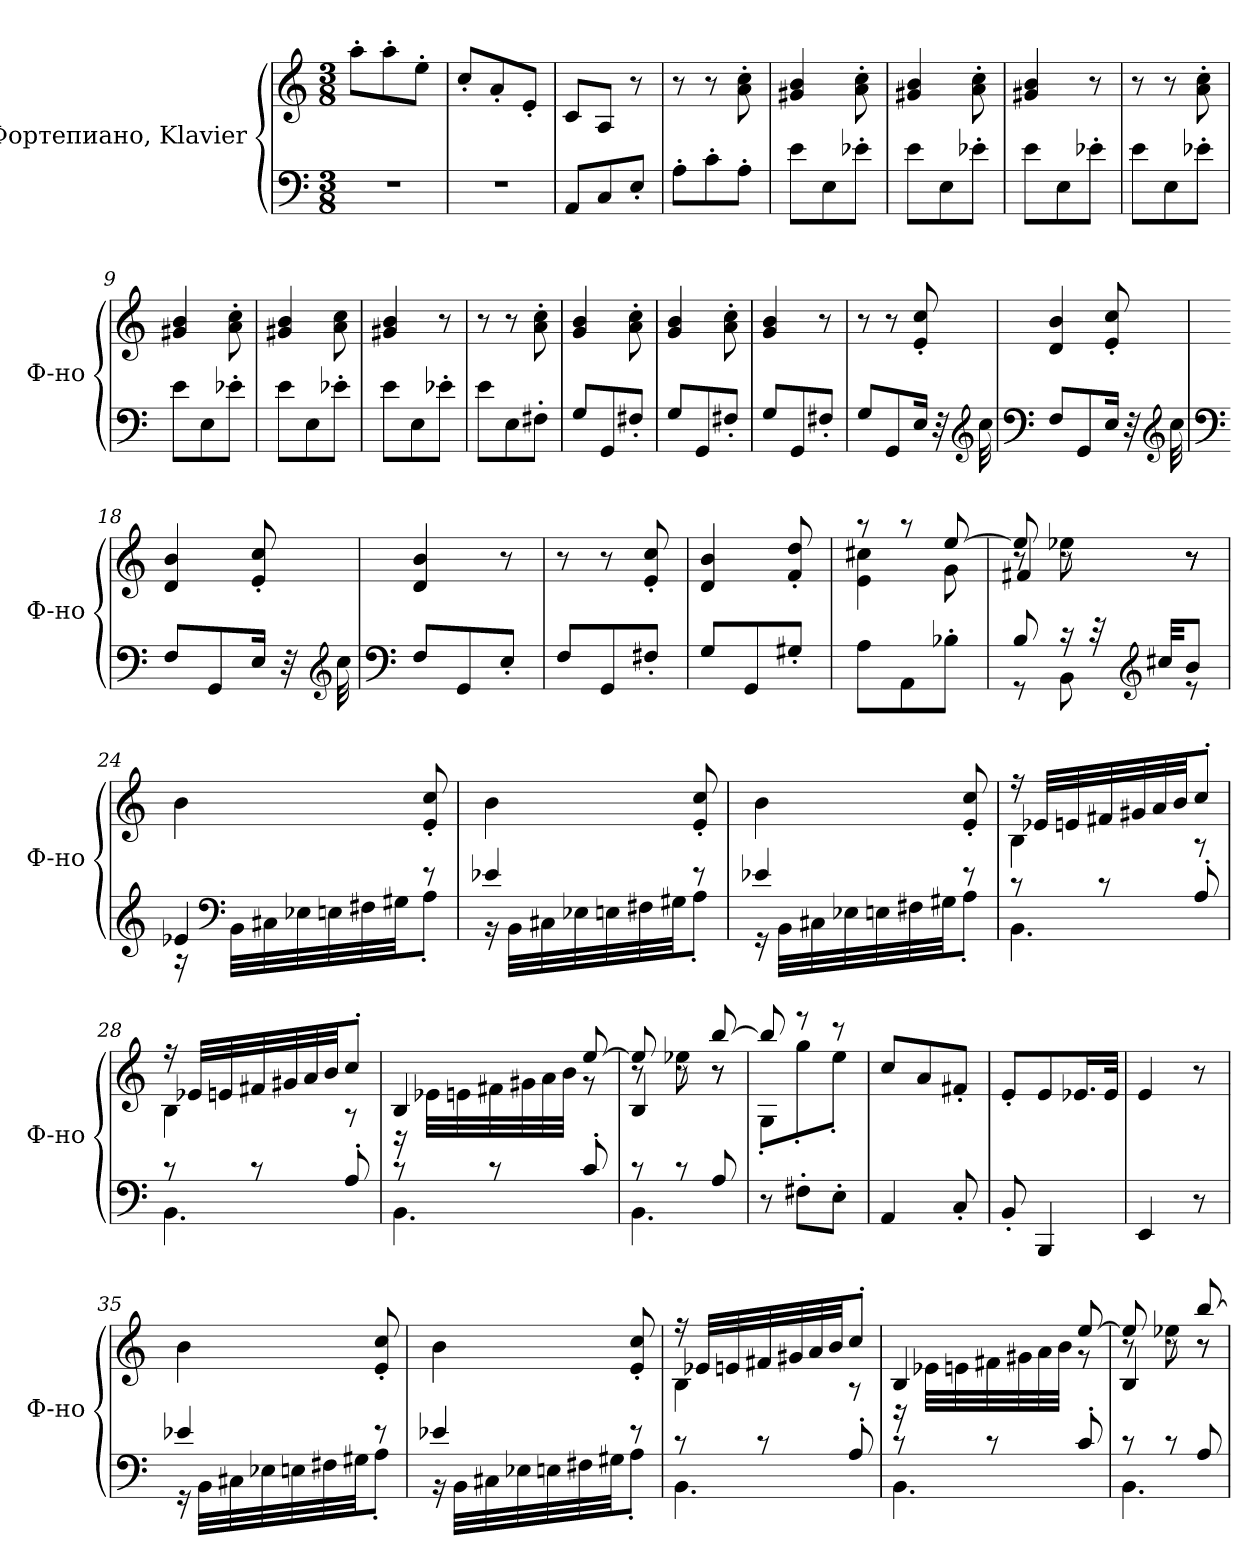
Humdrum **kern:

**kern	**kern
*part1	*part1
*staff2	*staff1
*I"Фортепиано, Klavier	*
*I'Ф-но	*
*clefF4	*clefG2
*k[]	*k[]
*M3/8	*M3/8
*MM126	*MM126
=1	=1
4.r	8aa'\L
.	8aa'\
.	8ee'\J
=2	=2
4.r	8cc'/L
.	8a'/
.	8e'/J
=3	=3
8AA/L	8c/L
8C/	8A/J
8E'/J	8r
=4	=4
8A'\L	8r
8c'\	8r
8A'\J	8a\' 8cc\'
=5	=5
8e\L	4g#X/ 4b/
8E\	.
8e-X'\J	8a\' 8cc\'
=6	=6
8e\L	4g#X/ 4b/
8E\	.
8e-X'\J	8a\' 8cc\'
=7	=7
8e\L	4g#X/ 4b/
8E\	.
8e-X'\J	8r
=8	=8
8e\L	8r
8E\	8r
8e-X'\J	8a\' 8cc\'
=9	=9
8e\L	4g#X/ 4b/
8E\	.
8e-X'\J	8a\' 8cc\'
=10	=10
8e\L	4g#X/ 4b/
8E\	.
8e-X'\J	8a\ 8cc\
=11	=11
8e\L	4g#X/ 4b/
8E\	.
8e-X'\J	8r
!!LO:LB:g=z
=12	=12
8e\L	8r
8E\	8r
8F#X'\J	8a\' 8cc\'
=13	=13
8G/L	4g/ 4b/
8GG/	.
8F#X'/J	8a\' 8cc\'
=14	=14
8G/L	4g/ 4b/
8GG/	.
8F#X'/J	8a\' 8cc\'
=15	=15
8G/L	4g/ 4b/
8GG/	.
8F#X'/J	8r
=16	=16
8G/L	8r
8GG/	8r
16E/Jk	8e/' 8cc/'
32r	.
*clefG2	*
32cc\	.
=17	=17
*clefF4	*
8F/L	4d/ 4b/
8GG/	.
16E/Jk	8e/' 8cc/'
32r	.
*clefG2	*
32cc\	.
=18	=18
*clefF4	*
8F/L	4d/ 4b/
8GG/	.
16E/Jk	8e/' 8cc/'
32r	.
*clefG2	*
32cc\	.
=19	=19
*clefF4	*
8F/L	4d/ 4b/
8GG/	.
8E'/J	8r
!!LO:LB:g=z
=20	=20
8F/L	8r
8GG/	8r
8F#X'/J	8e/' 8cc/'
=21	=21
8G/L	4d/ 4b/
8GG/	.
8G#X'/J	8f/' 8dd/'
=22	=22
*	*^
8A\L	8r	4e\ 4cc#X\
8AA\	8r	.
8B-X'\J	[8ee/	8g\
=23	=23	=23
*^	*	*^
8B/	8r	8ee/]	8r	4f#X/
16r	8BB\	8r	8ee-X\	.
32r	.	.	.	.
*clefG2	*	*	*	*
32cc#X/KKL	.	.	.	.
8b/J	8r	8r	8r	8r
*	*	*v	*v	*v
=24	=24	=24
4e-X/	16r	4b\
*clefF4	*	*
.	32BB\LLL	.
.	32C#X\	.
.	32E-X\	.
.	32En\	.
.	32F#X\	.
.	32G#X\JJ	.
8r	8A'\J	8e/' 8cc/'
=25	=25	=25
4e-X/	16r	4b\
.	32BB\LLL	.
.	32C#X\	.
.	32E-X\	.
.	32En\	.
.	32F#X\	.
.	32G#X\JJ	.
8r	8A'\J	8e/' 8cc/'
!!LO:LB:g=z
=26	=26	=26
4e-X/	16r	4b\
.	32BB\LLL	.
.	32C#X\	.
.	32E-X\	.
.	32En\	.
.	32F#X\	.
.	32G#X\JJ	.
8r	8A'\J	8e/' 8cc/'
=27	=27	=27
*	*	*^
8r	4.BB\	16r	4B\
.	.	32e-X/LLL	.
.	.	32en/	.
8r	.	32f#X/	.
.	.	32g#X/	.
.	.	32a/	.
.	.	32b/JJ	.
8A'/	.	8cc'/J	8r
=28	=28	=28	=28
8r	4.BB\	16r	4B\
.	.	32e-X/LLL	.
.	.	32en/	.
8r	.	32f#X/	.
.	.	32g#X/	.
.	.	32a/	.
.	.	32b/JJ	.
8A'/	.	8cc'/J	8r
=29	=29	=29	=29
8r	4.BB\	4B/	16r
.	.	.	32e-X\LLL
.	.	.	32en\
8r	.	.	32f#X\
.	.	.	32g#X\
.	.	.	32a\
.	.	.	32b\JJJ
8c'/	.	[8ee/	8r
!!LO:LB:g=z
=30	=30	=30	=30
*	*	*	*^
8r	4.BB\	8ee/]	8r	4B/
8r	.	8r	8ee-X\	.
8A/	.	[8bb/	8r	8r
*v	*v	*	*	*
*	*	*v	*v
=31	=31	=31
8r	8bb/]	8G'\L
8F#X'\L	8r	8gg'\
8E'\J	8r	8ee'\J
*	*v	*v
=32	=32
4AA/	8cc/L
.	8a/
8C'/	8f#X'/J
=33	=33
8BB'/	8e'/L
4BBB/	8e/
.	16.e-X/L
.	32e-/JJk
=34	=34
4EE/	4e/
8r	8r
=35	=35
*^	*
4e-X/	16r	4b\
.	32BB\LLL	.
.	32C#X\	.
.	32E-X\	.
.	32En\	.
.	32F#X\	.
.	32G#X\JJ	.
8r	8A'\J	8e/' 8cc/'
=36	=36	=36
4e-X/	16r	4b\
.	32BB\LLL	.
.	32C#X\	.
.	32E-X\	.
.	32En\	.
.	32F#X\	.
.	32G#X\JJ	.
8r	8A'\J	8e/' 8cc/'
!!LO:LB:g=z
=37	=37	=37
*	*	*^
8r	4.BB\	16r	4B\
.	.	32e-X/LLL	.
.	.	32en/	.
8r	.	32f#X/	.
.	.	32g#X/	.
.	.	32a/	.
.	.	32b/JJ	.
8A'/	.	8cc'/J	8r
=38	=38	=38	=38
8r	4.BB\	4B/	16r
.	.	.	32e-X\LLL
.	.	.	32en\
8r	.	.	32f#X\
.	.	.	32g#X\
.	.	.	32a\
.	.	.	32b\JJJ
8c'/	.	[8ee/	8r
=39	=39	=39	=39
*	*	*	*^
8r	4.BB\	8ee/]	8r	4B/
8r	.	8r	8ee-X\	.
8A/	.	[8bb/	8r	8r
*v	*v	*	*	*
*	*v	*v	*v
=	=
*-	*-
